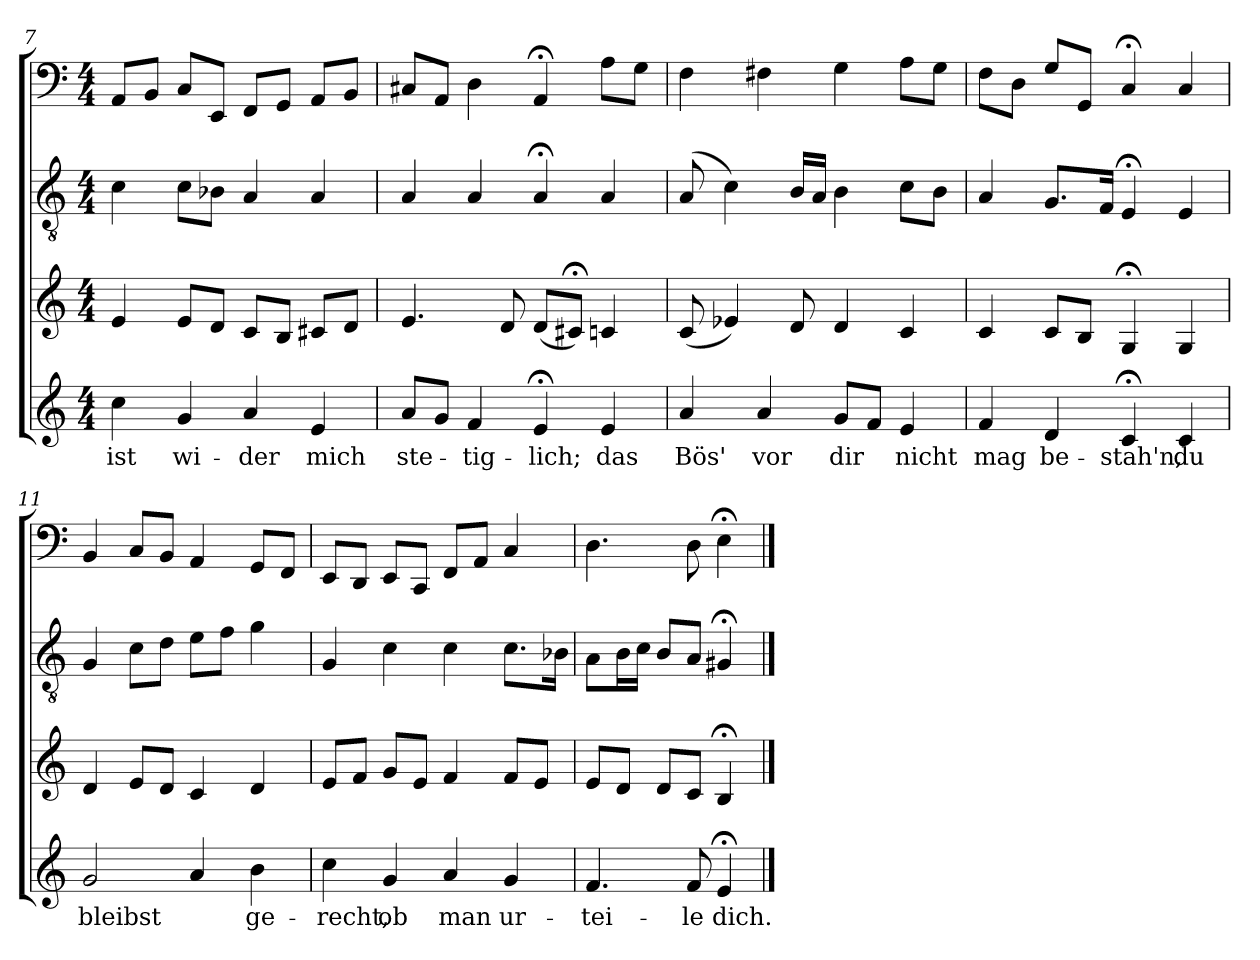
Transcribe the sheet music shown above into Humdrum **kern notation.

**kern	**text	**kern	**kern	**kern
*part4	*part4	*part3	*part2	*part1
*staff4	*staff4	*staff3	*staff2	*staff1
*clefG2	*	*clefG2	*clefGv2	*clefF4
*k[]	*	*k[]	*k[]	*k[]
*C:	*	*C:	*C:	*C:
*M4/4	*	*M4/4	*M4/4	*M4/4
=7	=7	=7	=7	=7
4cc\	ist	4e/	4c\	8AA/L
.	.	.	.	8BB/J
4g/	wi-	8e/L	8c\L	8C/L
.	.	8d/J	8B-X\J	8EE/J
4a/	-der	8c/L	4A/	8FF/L
.	.	8B/J	.	8GG/J
4e/	mich	8c#X/L	4A/	8AA/L
.	.	8d/J	.	8BB/J
=8	=8	=8	=8	=8
8a/L	ste-	4.e/	4A/	8C#X/L
8g/J	.	.	.	8AA/J
4f/	-tig-	.	4A/	4D\
.	.	8d/	.	.
4e;</	-lich;	(8d/L	4A;</	4AA;</
.	.	8c#X;</J)	.	.
4e/	das	4cn/	4A/	8A\L
.	.	.	.	8G\J
=9	=9	=9	=9	=9
4a/	Bös'	(8c/	(8A/	4F\
.	.	4e-X/)	4c\)	.
4a/	vor	.	.	4F#X\
.	.	8d/	16B/LL	.
.	.	.	16A/JJ	.
8g/L	dir	4d/	4B\	4G\
8f/J	.	.	.	.
4e/	nicht	4c/	8c\L	8A\L
.	.	.	8B\J	8G\J
=10	=10	=10	=10	=10
4f/	mag	4c/	4A/	8F\L
.	.	.	.	8D\J
4d/	be-	8c/L	8.G/L	8G/L
.	.	8B/J	.	8GG/J
.	.	.	16F/Jk	.
4c;</	-stah'n,	4G;</	4E;</	4C;</
4c/	du	4G/	4E/	4C/
=11	=11	=11	=11	=11
2g/	bleibst	4d/	4G/	4BB/
.	.	8e/L	8c\L	8C/L
.	.	8d/J	8d\J	8BB/J
4a/	.	4c/	8e\L	4AA/
.	.	.	8f\J	.
4b\	ge-	4d/	4g\	8GG/L
.	.	.	.	8FF/J
=12	=12	=12	=12	=12
4cc\	-recht,	8e/L	4G/	8EE/L
.	.	8f/J	.	8DD/J
4g/	ob	8g/L	4c\	8EE/L
.	.	8e/J	.	8CC/J
4a/	man	4f/	4c\	8FF/L
.	.	.	.	8AA/J
4g/	ur-	8f/L	8.c\L	4C/
.	.	8e/J	.	.
.	.	.	16B-X\Jk	.
=13	=13	=13	=13	=13
4.f/	-tei-	8e/L	8A\L	4.D\
.	.	8d/J	16B\L	.
.	.	.	16c\JJ	.
.	.	8d/L	8B/L	.
8f/	-le	8c/J	8A/J	8D\
4e;</	dich.	4B;</	4G#X;</	4E;<\
==	==	==	==	==
*-	*-	*-	*-	*-
